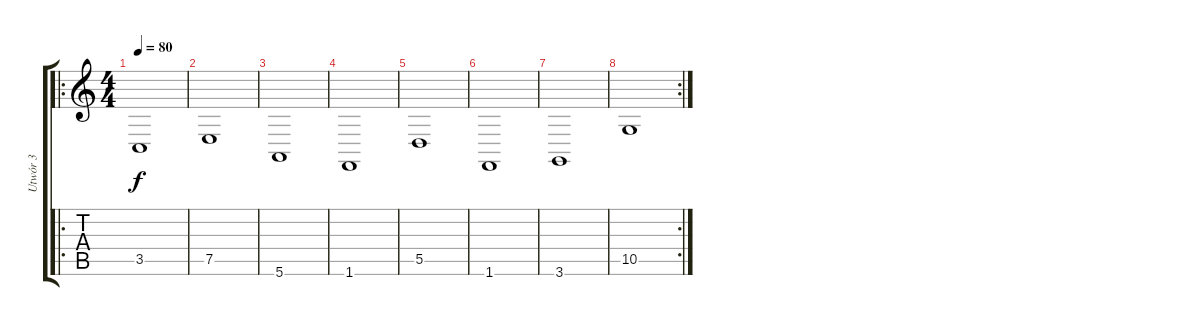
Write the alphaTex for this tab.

\track ("Utwór 3" "Utwór 3") {instrument frenchhorn}
\staff {score tabs}
\tuning (E4 B3 G3 D3 A2 E2) {hide}
\ro
\ts (4 4)
\tempo 80
\clef g2
\ks c
3.5.1{dy f instrument frenchhorn} |
7.5.1 |
5.6.1 |
1.6.1 |
5.5.1 |
1.6.1 |
3.6.1 |
\rc 2
10.5.1
